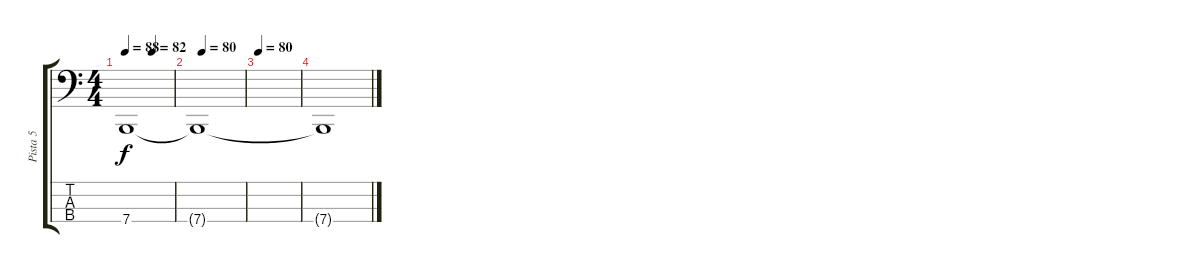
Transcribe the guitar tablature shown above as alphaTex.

\track ("Pista 5" "Pista 5") {instrument choiraahs}
\staff {score tabs}
\tuning (G2 D2 A1 E1) {hide}
\ts (4 4)
\tempo 88
\tempo (82 0.5625)
\clef f4
\ks c
7.4{t}.1{dy f volume 0} |
\tempo (80 0.125)
7.4{t}.1{volume 0} |
\tempo 80
|
7.4{t}.1{volume 0}
